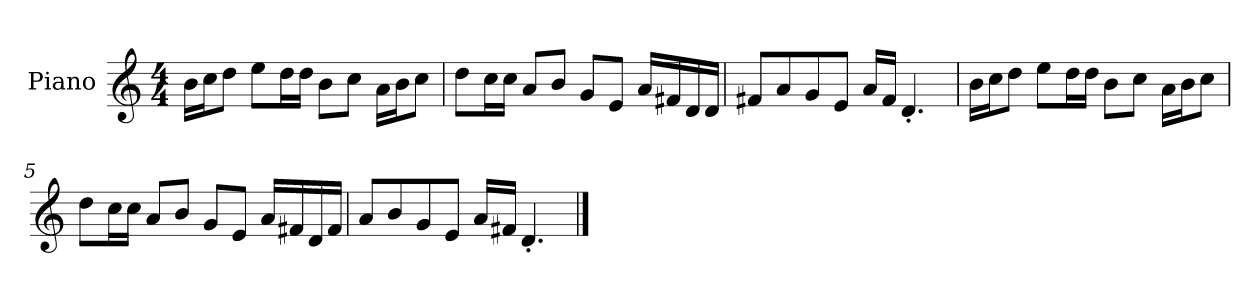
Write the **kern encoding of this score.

**kern
*part1
*staff1
*I"Piano
*I'P-no
*clefG2
*k[]
*M4/4
*MM90
=1
16b\LL
16cc\J
8dd\J
8ee\L
16dd\L
16dd\JJ
8b\L
8cc\J
16a\LL
16b\J
8cc\J
=2
8dd\L
16cc\L
16cc\JJ
8a/L
8b/J
8g/L
8e/J
16a/LL
16f#X/
16d/
16d/JJ
=3
8f#X/L
8a/
8g/
8e/J
16a/LL
16f#/JJ
4.d'/
=4
16b\LL
16cc\J
8dd\J
8ee\L
16dd\L
16dd\JJ
8b\L
8cc\J
16a\LL
16b\J
8cc\J
!!LO:LB:g=z
=5
8dd\L
16cc\L
16cc\JJ
8a/L
8b/J
8g/L
8e/J
16a/LL
16f#X/
16d/
16f#/JJ
=6
8a/L
8b/
8g/
8e/J
16a/LL
16f#X/JJ
4.d'/
==
*-
